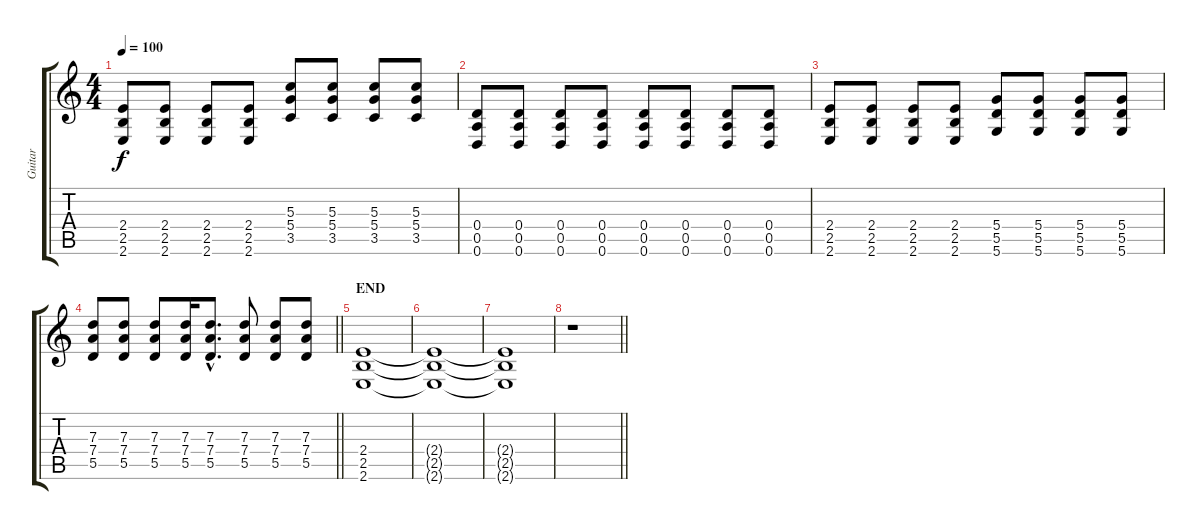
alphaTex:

\track ("Guitar" "Guitar") {instrument acousticguitarsteel}
\staff {score tabs}
\tuning (E4 B3 G3 D3 A2 D2) {hide}
\ts (4 4)
\tempo 100
\clef g2
\ks c
(2.4 2.5 2.6).8{dy f} (2.4 2.5 2.6).8 (2.4 2.5 2.6).8 (2.4 2.5 2.6).8 (5.3 5.4 3.5).8 (5.3 5.4 3.5).8 (5.3 5.4 3.5).8 (5.3 5.4 3.5).8 |
(0.4 0.5 0.6).8 (0.4 0.5 0.6).8 (0.4 0.5 0.6).8 (0.4 0.5 0.6).8 (0.4 0.5 0.6).8 (0.4 0.5 0.6).8 (0.4 0.5 0.6).8 (0.4 0.5 0.6).8 |
(2.4 2.5 2.6).8 (2.4 2.5 2.6).8 (2.4 2.5 2.6).8 (2.4 2.5 2.6).8 (5.4 5.5 5.6).8 (5.4 5.5 5.6).8 (5.4 5.5 5.6).8 (5.4 5.5 5.6).8 |
\barLineRight lightlight
(7.3 7.4 5.5).8 (7.3 7.4 5.5).8 (7.3 7.4 5.5).8 (7.3 7.4 5.5).16 (7.3{hac} 7.4{hac} 5.5{hac}).8{d} (7.3 7.4 5.5).8 (7.3 7.4 5.5).8 (7.3 7.4 5.5).8 |
\section ("" "END")
(2.4 2.5 2.6).1 |
(2.4{t} 2.5{t} 2.6{t}).1 |
(2.4{t} 2.5{t} 2.6{t}).1 |
\barLineRight lightlight
r.1
